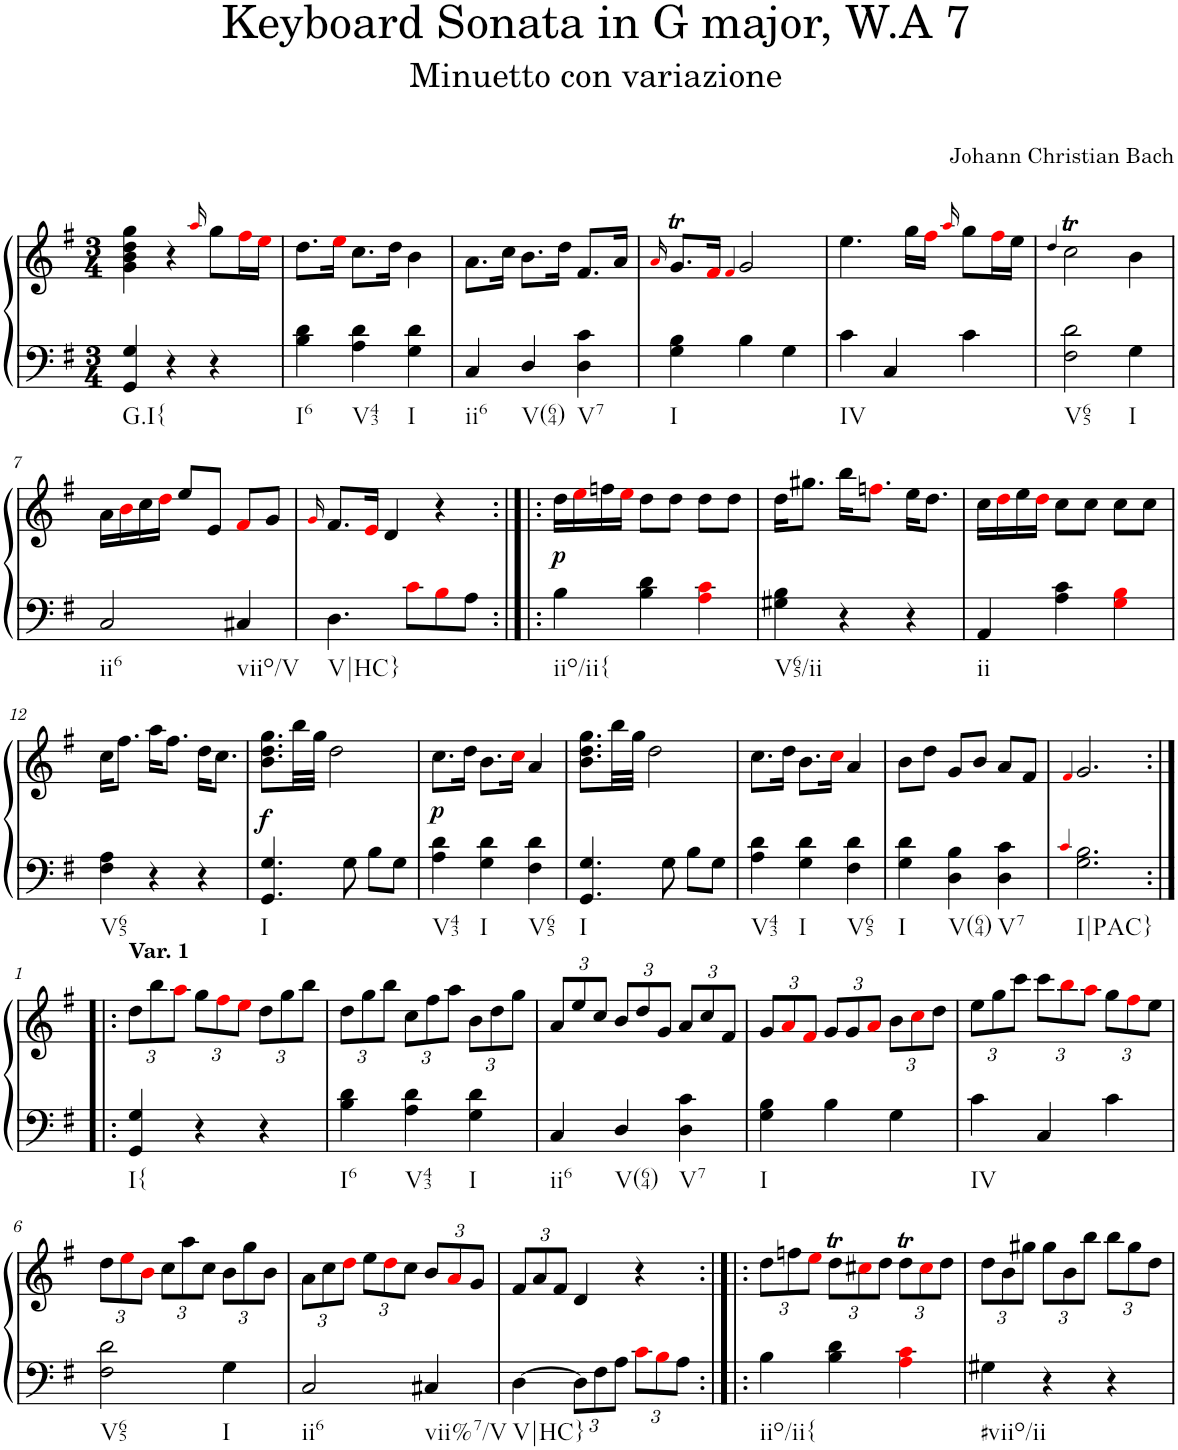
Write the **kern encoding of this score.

**kern	**kern	**dynam
*part1	*part1	*part1
*staff2	*staff1	*staff1/2
*I"Piano	*	*
*I'Pno.	*	*
*clefF4	*clefG2	*
*k[f#]	*k[f#]	*
*M3/4	*M3/4	*
=1	=1	=1
!LO:TX:b:t=G.I{	!	!
4GG/ 4G/	4g\ 4b\ 4dd\ 4gg\	.
4r	4r	.
.	16qaai/	.
4r	8gg\L	.
.	16ff#i\L	.
.	16eei\JJ	.
=2	=2	=2
!LO:TX:b:t=I6	!	!
4B\ 4d\	8.dd\L	.
.	16eei\Jk	.
!LO:TX:b:t=V43	!	!
4A\ 4d\	8.cc\L	.
.	16dd\Jk	.
!LO:TX:b:t=I	!	!
4G\ 4d\	4b\	.
=3	=3	=3
!LO:TX:b:t=ii6	!	!
4C/	8.a\L	.
.	16cc\Jk	.
!LO:TX:b:t=V(64)	!	!
4D/	8.b\L	.
.	16dd\Jk	.
!LO:TX:b:t=V7	!	!
4D\ 4c\	8.f#/L	.
.	16a/Jk	.
=4	=4	=4
.	16qai/	.
!LO:TX:b:t=I	!	!
4G\ 4B\	8.gT/L	.
.	16f#i/Jk	.
.	4qf#i/	.
4B\	2g/	.
4G\	.	.
=5	=5	=5
!LO:TX:b:t=IV	!	!
4c\	4.ee\	.
4C/	.	.
.	16gg\LL	.
.	16ff#i\JJ	.
.	16qaai/	.
4c\	8gg\L	.
.	16ff#i\L	.
.	16ee\JJ	.
=6	=6	=6
.	4qdd/	.
!LO:TX:b:t=V65	!	!
2F#\ 2d\	2ccT\	.
!LO:TX:b:t=I	!	!
4G\	4b\	.
!!LO:LB:g=z
=7	=7	=7
!LO:TX:b:t=ii6	!	!
2C/	16a\LL	.
.	16bi\	.
.	16cc\	.
.	16ddi\JJ	.
.	8ee/L	.
.	8e/J	.
!LO:TX:b:t=viio/V	!	!
4C#X/	8f#i/L	.
.	8g/J	.
=8	=8	=8
.	16qgi/	.
!LO:TX:b:t=V|HC}	!	!
4.D\	8.f#/L	.
.	16ei/Jk	.
.	4d/	.
8ci\L	.	.
8Bi\	4r	.
8A\J	.	.
=9:|!|:	=9:|!|:	=9:|!|:
!LO:TX:b:t=iio/ii{	!	!
!	!	!LO:DY:b
4B\	16dd\LL	p
.	16eei\	.
.	16ffn\	.
.	16eei\JJ	.
4B\ 4d\	8dd\L	.
.	8dd\J	.
4Ai\ 4ci\	8dd\L	.
.	8dd\J	.
=10	=10	=10
!LO:TX:b:t=V65/ii	!	!
4G#X\ 4B\	16dd\KL	.
.	8.gg#X\J	.
4r	16bb\KL	.
.	8.ffni\J	.
4r	16ee\KL	.
.	8.dd\J	.
=11	=11	=11
!LO:TX:b:t=ii	!	!
4AA/	16cc\LL	.
.	16ddi\	.
.	16ee\	.
.	16ddi\JJ	.
4A\ 4c\	8cc\L	.
.	8cc\J	.
4Gi\ 4Bi\	8cc\L	.
.	8cc\J	.
!!LO:LB:g=z
=12	=12	=12
!LO:TX:b:t=V65	!	!
4F#\ 4A\	16cc\KL	.
.	8.ff#\J	.
4r	16aa\KL	.
.	8.ff#\J	.
4r	16dd\KL	.
.	8.cc\J	.
=13	=13	=13
!LO:TX:b:t=I	!	!
!	!	!LO:DY:b
4.GG/ 4.G/	8.b\ 8.dd\ 8.gg\L	f
.	32bb\LL	.
.	32gg\JJJ	.
.	2dd\	.
8G\	.	.
8B\L	.	.
8G\J	.	.
=14	=14	=14
!LO:TX:b:t=V43	!	!
!	!	!LO:DY:b
4A\ 4d\	8.cc\L	p
.	16dd\Jk	.
!LO:TX:b:t=I	!	!
4G\ 4d\	8.b\L	.
.	16cci\Jk	.
!LO:TX:b:t=V65	!	!
4F#\ 4d\	4a/	.
=15	=15	=15
!LO:TX:b:t=I	!	!
4.GG/ 4.G/	8.b\ 8.dd\ 8.gg\L	.
.	32bb\LL	.
.	32gg\JJJ	.
.	2dd\	.
8G\	.	.
8B\L	.	.
8G\J	.	.
=16	=16	=16
!LO:TX:b:t=V43	!	!
4A\ 4d\	8.cc\L	.
.	16dd\Jk	.
!LO:TX:b:t=I	!	!
4G\ 4d\	8.b\L	.
.	16cci\Jk	.
!LO:TX:b:t=V65	!	!
4F#\ 4d\	4a/	.
=17	=17	=17
!LO:TX:b:t=I	!	!
4G\ 4d\	8b\L	.
.	8dd\J	.
!LO:TX:b:t=V(64)	!	!
4D\ 4B\	8g/L	.
.	8b/J	.
!LO:TX:b:t=V7	!	!
4D\ 4c\	8a/L	.
.	8f#/J	.
=18	=18	=18
4qci/	4qf#i/	.
!LO:TX:b:t=I|PAC}	!	!
2.G\ 2.B\	2.g/	.
!!LO:LB:g=z
=1:|!|:	=1:|!|:	=1:|!|:
*	*Xbrackettup	*
!	!LO:TX:a:B:t=Var. 1	!
!LO:TX:b:t=I{	!	!
4GG/ 4G/	12dd\L	.
.	12bb\	.
.	12aai\J	.
4r	12gg\L	.
.	12ff#i\	.
.	12eei\J	.
4r	12dd\L	.
.	12gg\	.
.	12bb\J	.
=2	=2	=2
!LO:TX:b:t=I6	!	!
4B\ 4d\	12dd\L	.
.	12gg\	.
.	12bb\J	.
!LO:TX:b:t=V43	!	!
4A\ 4d\	12cc\L	.
.	12ff#\	.
.	12aa\J	.
!LO:TX:b:t=I	!	!
4G\ 4d\	12b\L	.
.	12dd\	.
.	12gg\J	.
=3	=3	=3
!LO:TX:b:t=ii6	!	!
4C/	12a/L	.
.	12ee/	.
.	12cc/J	.
!LO:TX:b:t=V(64)	!	!
4D/	12b/L	.
.	12dd/	.
.	12g/J	.
!LO:TX:b:t=V7	!	!
4D\ 4c\	12a/L	.
.	12cc/	.
.	12f#/J	.
=4	=4	=4
!LO:TX:b:t=I	!	!
4G\ 4B\	12g/L	.
.	12ai/	.
.	12f#i/J	.
4B\	12g/L	.
.	12g/	.
.	12ai/J	.
4G\	12b\L	.
.	12cci\	.
.	12dd\J	.
=5	=5	=5
!LO:TX:b:t=IV	!	!
4c\	12ee\L	.
.	12gg\	.
.	12ccc\J	.
4C/	12ccc\L	.
.	12bbi\	.
.	12aai\J	.
4c\	12gg\L	.
.	12ff#i\	.
.	12ee\J	.
!!LO:LB:g=z
=6	=6	=6
!LO:TX:b:t=V65	!	!
2F#\ 2d\	12dd\L	.
.	12eei\	.
.	12bi\J	.
.	12cc\L	.
.	12aa\	.
.	12cc\J	.
!LO:TX:b:t=I	!	!
4G\	12b\L	.
.	12gg\	.
.	12b\J	.
=7	=7	=7
!LO:TX:b:t=ii6	!	!
2C/	12a\L	.
.	12cc\	.
.	12ddi\J	.
.	12ee\L	.
.	12ddi\	.
.	12cc\J	.
!LO:TX:b:t=vii%7/V	!	!
4C#X/	12b/L	.
.	12ai/	.
.	12g/J	.
=8	=8	=8
!LO:TX:b:t=V|HC}	!	!
[4D\	12f#/L	.
.	12a/	.
.	12f#/J	.
*Xbrackettup	*	*
12D\L]	4d/	.
12F#\	.	.
12A\J	.	.
12ci\L	4r	.
12Bi\	.	.
12A\J	.	.
=9:|!|:	=9:|!|:	=9:|!|:
!LO:TX:b:t=iio/ii{	!	!
4B\	12dd\L	.
.	12ffn\	.
.	12eei\J	.
4B\ 4d\	12ddT\L	.
.	12cc#Xi\	.
.	12dd\J	.
4Ai\ 4ci\	12ddT\L	.
.	12cc#i\	.
.	12dd\J	.
=10	=10	=10
!LO:TX:b:t=#viio/ii	!	!
4G#X\	12dd\L	.
.	12b\	.
.	12gg#X\J	.
4r	12gg#\L	.
.	12b\	.
.	12bb\J	.
4r	12bb\L	.
.	12gg#\	.
.	12dd\J	.
=	=	=
*-	*-	*-
